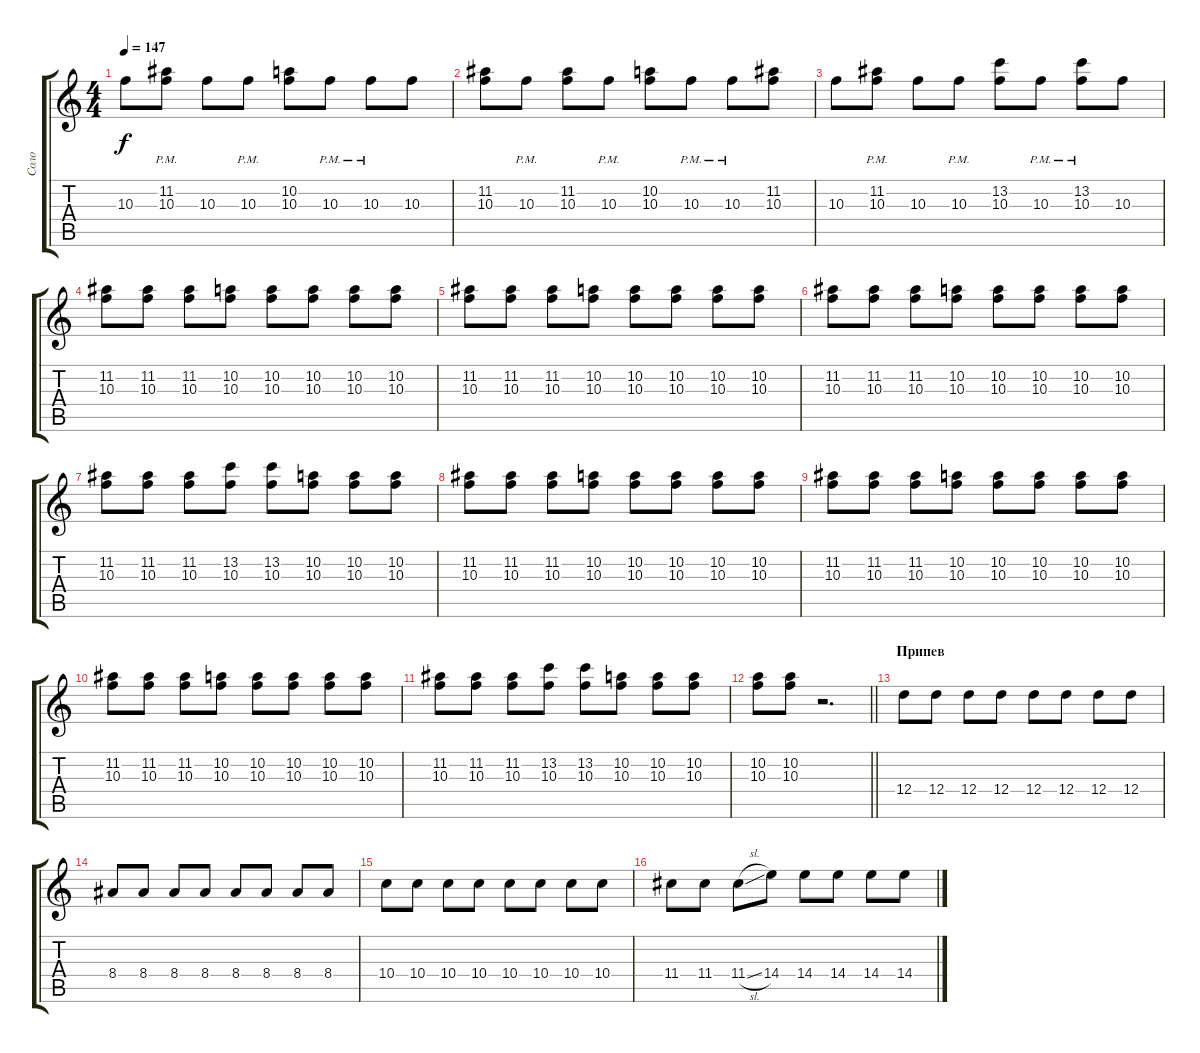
\track ("Соло" "Соло") {instrument electricguitarclean}
\staff {score tabs}
\tuning (E4 B3 G3 D3 A2 E2) {hide}
\ts (4 4)
\tempo 147
\clef g2
\ks c
10.3.8{dy f} (11.2 10.3{pm}).8 10.3.8 10.3{pm}.8 (10.2 10.3).8 10.3{pm}.8 10.3{pm}.8 10.3.8 |
(11.2 10.3).8 10.3{pm}.8 (11.2 10.3).8 10.3{pm}.8 (10.2 10.3).8 10.3{pm}.8 10.3{pm}.8 (11.2 10.3).8 |
10.3.8 (11.2 10.3{pm}).8 10.3.8 10.3{pm}.8 (13.2 10.3).8 10.3{pm}.8 (13.2 10.3{pm}).8 10.3.8 |
(11.2 10.3).8 (11.2 10.3).8 (11.2 10.3).8 (10.2 10.3).8 (10.2 10.3).8 (10.2 10.3).8 (10.2 10.3).8 (10.2 10.3).8 |
(11.2 10.3).8 (11.2 10.3).8 (11.2 10.3).8 (10.2 10.3).8 (10.2 10.3).8 (10.2 10.3).8 (10.2 10.3).8 (10.2 10.3).8 |
(11.2 10.3).8 (11.2 10.3).8 (11.2 10.3).8 (10.2 10.3).8 (10.2 10.3).8 (10.2 10.3).8 (10.2 10.3).8 (10.2 10.3).8 |
(11.2 10.3).8 (11.2 10.3).8 (11.2 10.3).8 (13.2 10.3).8 (13.2 10.3).8 (10.2 10.3).8 (10.2 10.3).8 (10.2 10.3).8 |
(11.2 10.3).8 (11.2 10.3).8 (11.2 10.3).8 (10.2 10.3).8 (10.2 10.3).8 (10.2 10.3).8 (10.2 10.3).8 (10.2 10.3).8 |
(11.2 10.3).8 (11.2 10.3).8 (11.2 10.3).8 (10.2 10.3).8 (10.2 10.3).8 (10.2 10.3).8 (10.2 10.3).8 (10.2 10.3).8 |
(11.2 10.3).8 (11.2 10.3).8 (11.2 10.3).8 (10.2 10.3).8 (10.2 10.3).8 (10.2 10.3).8 (10.2 10.3).8 (10.2 10.3).8 |
(11.2 10.3).8 (11.2 10.3).8 (11.2 10.3).8 (13.2 10.3).8 (13.2 10.3).8 (10.2 10.3).8 (10.2 10.3).8 (10.2 10.3).8 |
\barLineRight lightlight
(10.2 10.3).8 (10.2 10.3).8 r.2{d} |
\section ("" "Припев")
12.4.8 12.4.8 12.4.8 12.4.8 12.4.8 12.4.8 12.4.8 12.4.8 |
8.4.8 8.4.8 8.4.8 8.4.8 8.4.8 8.4.8 8.4.8 8.4.8 |
10.4.8 10.4.8 10.4.8 10.4.8 10.4.8 10.4.8 10.4.8 10.4.8 |
11.4.8 11.4.8 11.4{sl}.8 14.4.8 14.4.8 14.4.8 14.4.8 14.4.8
